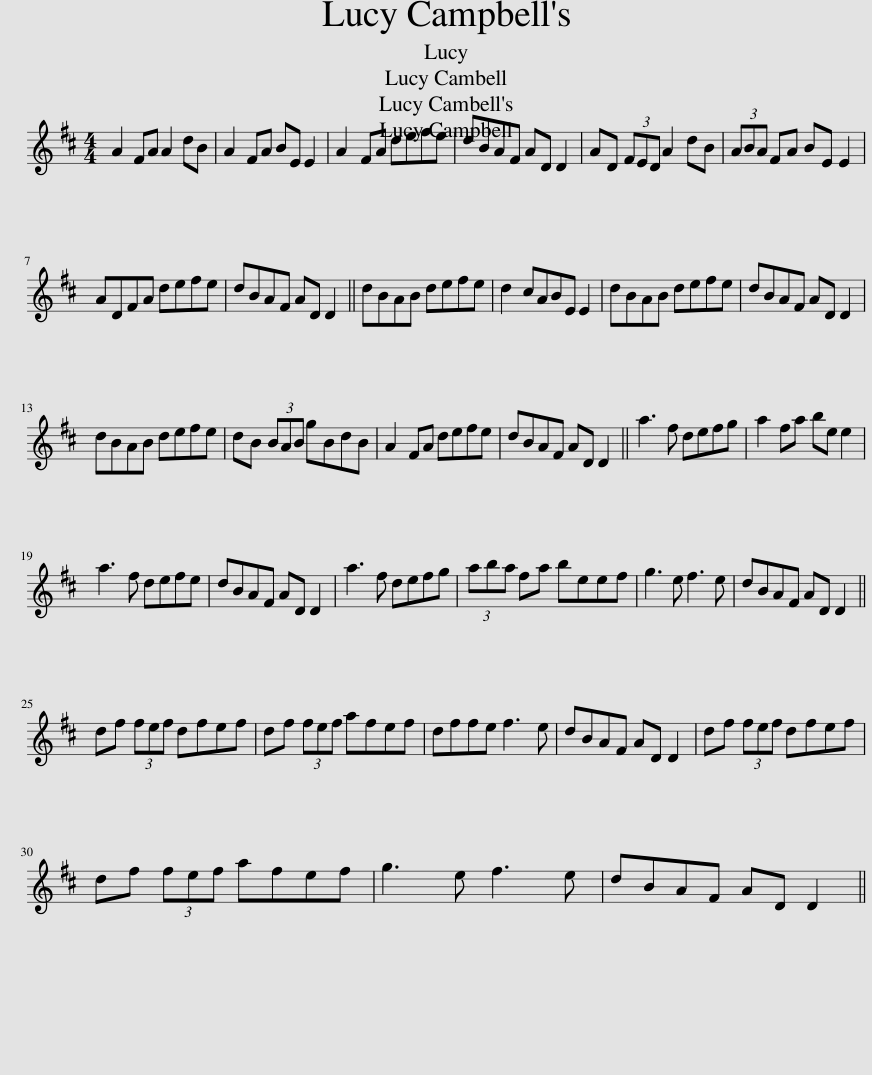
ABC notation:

X:1
L:1/8
M:4/4
I:linebreak $
K:D
V:1 treble
V:1
 A2 FA A2 dB | A2 FA BE E2 | A2 FA defe | dBAF AD D2 | AD (3FED A2 dB | %5
 (3ABA FA BE E2 |$ ADFA defe | dBAF AD D2 || dBAB defe | d2 cABE E2 | %10
 dBAB defe | dBAF AD D2 |$ dBAB defe | dB (3BAB gBdB | A2 FA defe | %15
 dBAF AD D2 || a3 f defg | a2 fa be e2 |$ a3 f defe | dBAF AD D2 | %20
 a3 f defg | (3aba fa beef | g3 e f3 e | dBAF AD D2 ||$ df (3fef dfef | %25
 df (3fef afef | dffe f3 e | dBAF AD D2 | df (3fef dfef |$ df (3fef afef | %30
 g3 e f3 e | dBAF AD D2 || %32
